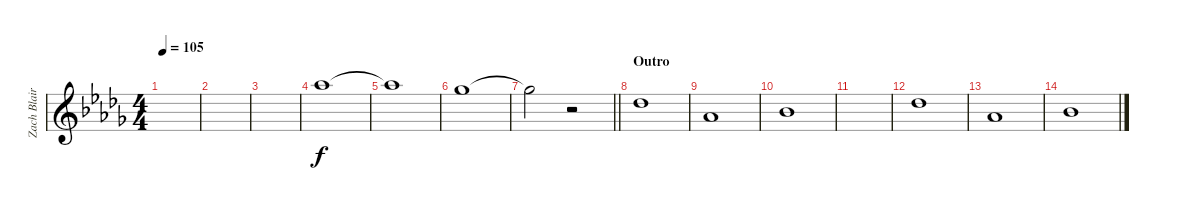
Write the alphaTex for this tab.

\track ("Zach Blair - Vocals Three" "Zach Blair") {instrument distortionguitar}
\staff {score}
\tuning (E4 B3 G3 D3 A2 E2) {hide}
\ts (4 4)
\tempo 105
\clef g2
\ks db
|
|
|
9.2.1 |
9.2{t}.1 |
7.2.1 |
\barLineRight lightlight
7.2{t}.2 r.2 |
\section ("" "Outro")
6.3.1 |
1.3.1 |
3.3.1 |
|
6.3.1 |
1.3.1 |
3.3.1
